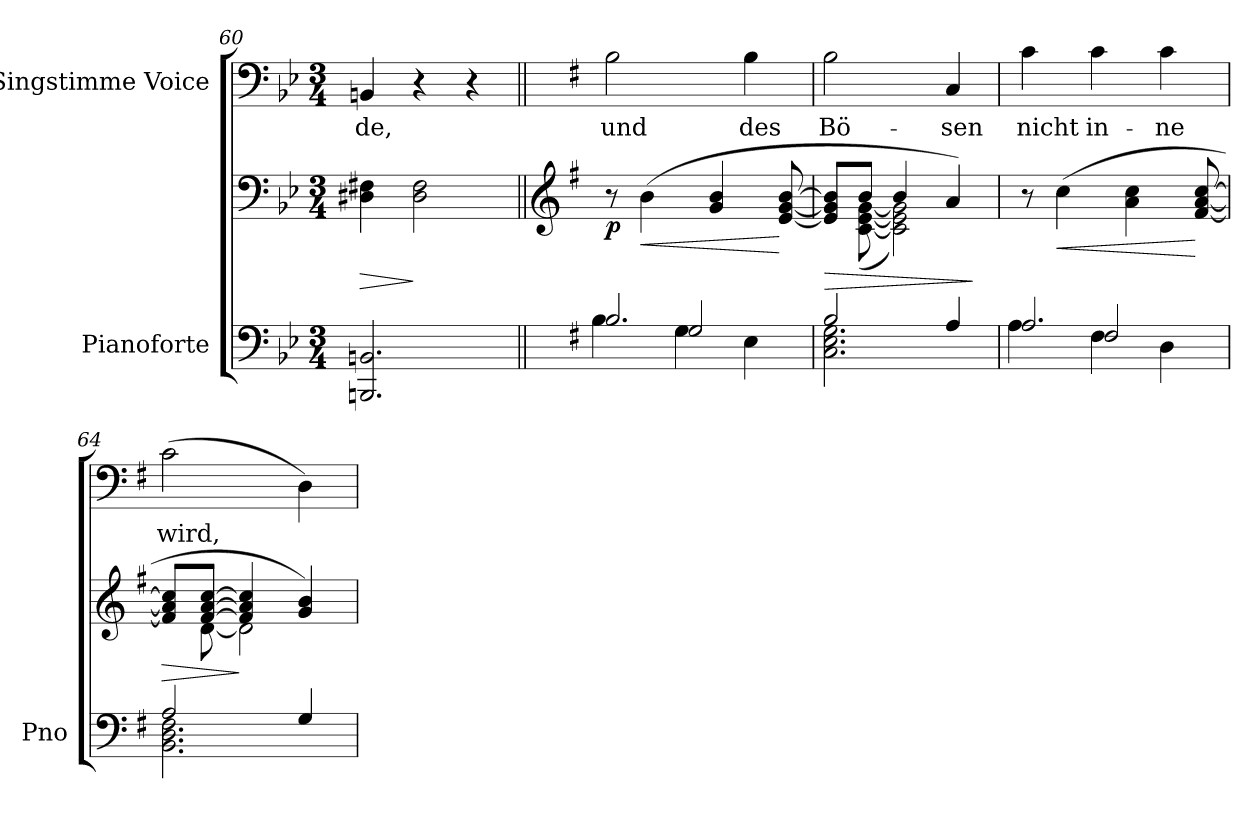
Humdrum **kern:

**kern	**kern	**dynam	**kern	**text
*part2	*part2	*part2	*part1	*part1
*staff3	*staff2	*staff2/3	*staff1	*staff1
*I"Pianoforte	*	*	*I"Singstimme Voice	*
*I'Pno	*	*	*	*
*clefF4	*clefF4	*	*clefF4	*
*k[b-e-]	*k[b-e-]	*	*k[b-e-]	*
*M3/4	*M3/4	*	*M3/4	*
=60	=60	=60	=60	=60
!	!	!LO:HP:b	!	!
2.BBBn/ 2.BBn/	4D#X\ 4F#X\	>	4BBn/	-de,
.	2D#\ 2F#\	]	4r	.
.	.	.	4r	.
=61||	=61||	=61||	=61||	=61||
*	*clefG2	*	*	*
*k[f#]	*k[f#]	*	*k[f#]	*
*^	*	*	*	*
*	*^	*	*	*	*
!	!	!	!	!LO:DY:b	!	!
2.B/	4B\	4ryy	8r	p	2B\	und
!	!	!	!	!LO:HP:b	!	!
.	.	.	(4b\	<	.	.
.	4G\	2G/	.	.	.	.
.	.	.	4g/ 4b/	.	.	.
.	4E\	.	.	.	4B\	des
.	.	.	[8e/ [8g/ [8b/	[	.	.
*	*v	*v	*	*	*	*
=62	=62	=62	=62	=62	=62
!	!	!	!LO:HP:b	!	!
*	*	*^	*	*	*
2B/	2.C\ 2.E\ 2.G\	8e]/ 8g]/ 8b]/L	8ryy	>	2B\	Bö-
.	.	8b/J	([8c\ [8e\ [8g\	.	.	.
.	.	4b/	2c\] 2e\] 2g\])	.	.	.
4A/	.	4a/)	.	.	4C/	-sen
*v	*v	*	*	*	*	*
*	*v	*v	*	*	*
.	.	]	.	.
=63	=63	=63	=63	=63
*^	*	*	*	*
*	*^	*	*	*	*
2.A/	4A\	4ryy	8r	.	4c\	nicht
!	!	!	!	!LO:HP:b	!	!
.	.	.	(4cc\	<	.	.
.	4F#\	2F#/	.	.	4c\	in-
.	.	.	4a\ 4cc\	.	.	.
.	4D\	.	.	.	4c\	-ne
.	.	.	[8f#/ [8a/ [8cc/	[	.	.
*	*v	*v	*	*	*	*
=64	=64	=64	=64	=64	=64
!	!	!	!LO:HP:b	!	!
*	*	*^	*	*	*
2A/	2.BB\ 2.D\ 2.F#\	8f#]/ 8a]/ 8cc]/L	8ryy	>	(2c\	wird,
.	.	[8f#/ [8a/ [8cc/J	[8d\	.	.	.
.	.	4f#/] 4a/] 4cc/]	2d\]	]	.	.
4G/	.	4g/ 4b/)	.	.	4D\)	.
*v	*v	*	*	*	*	*
*	*v	*v	*	*	*
=	=	=	=	=
*-	*-	*-	*-	*-
